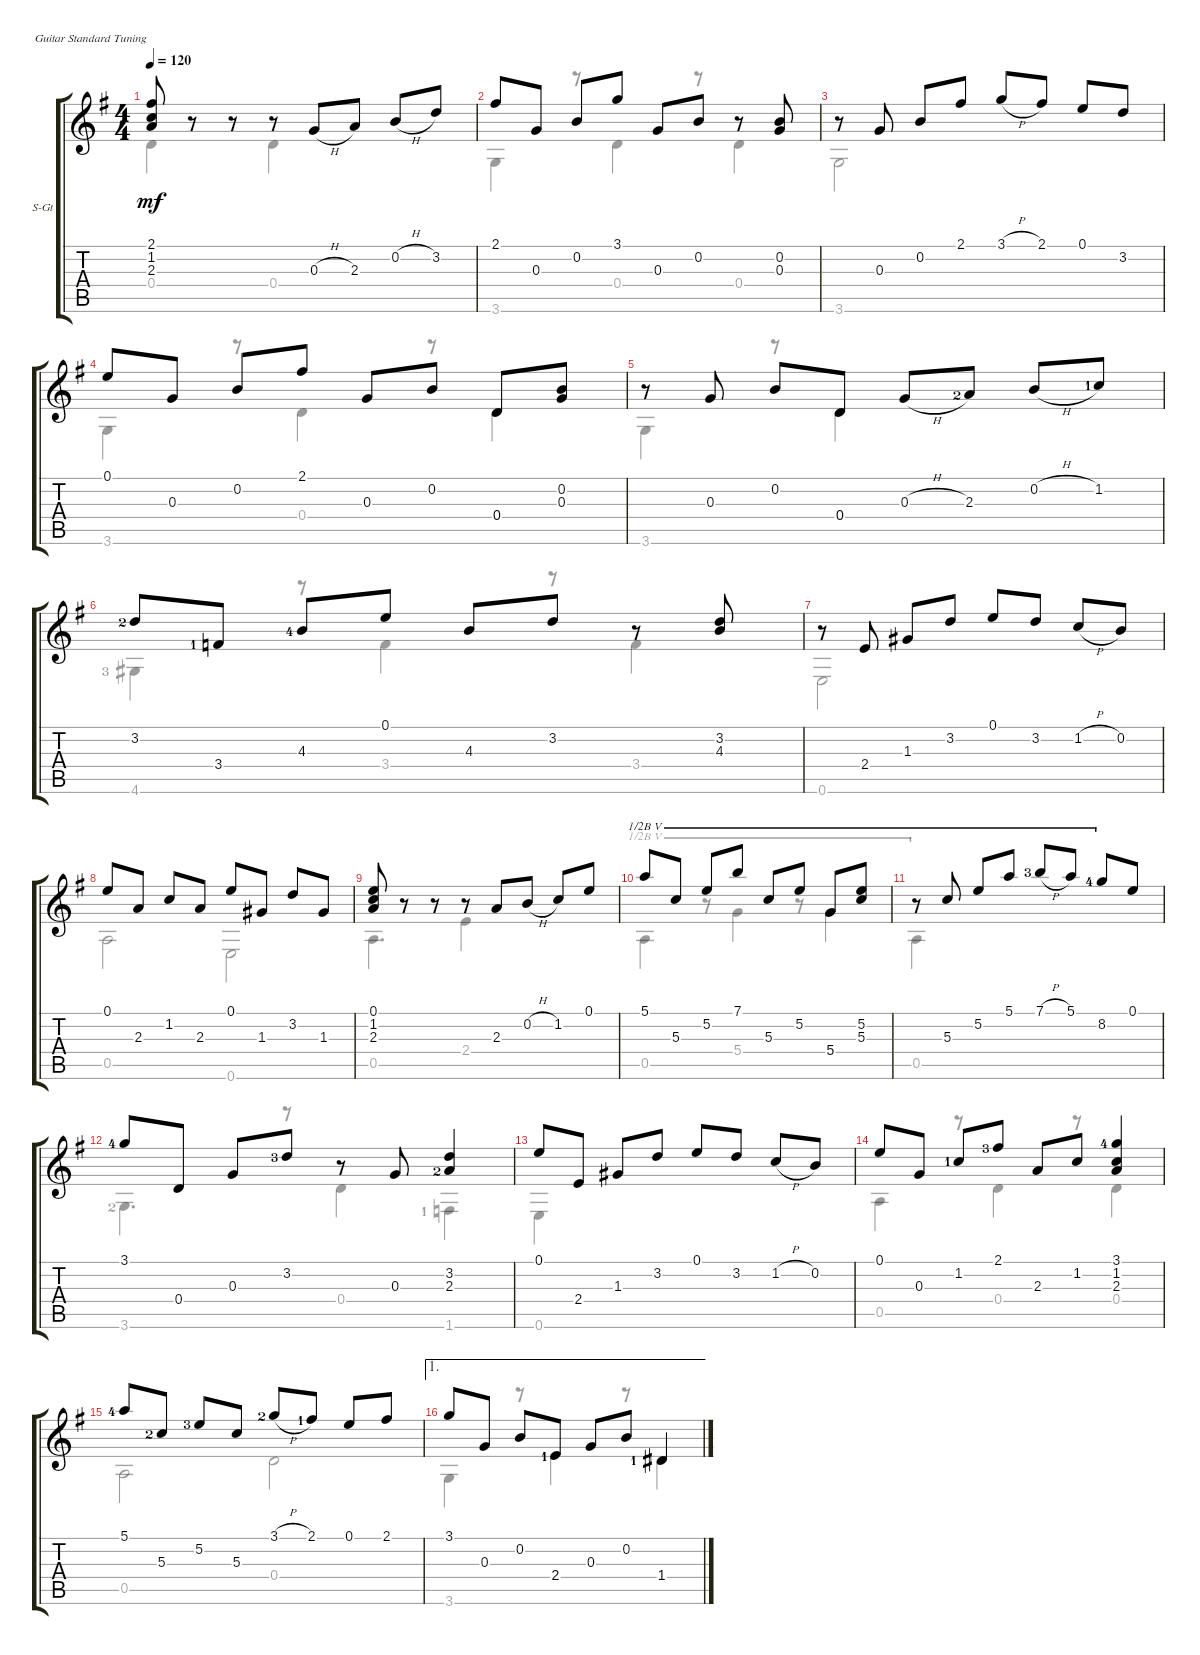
\defaultSystemsLayout 4
\bracketExtendMode groupsimilarinstruments
\firstSystemTrackNameOrientation horizontal
\otherSystemsTrackNameOrientation horizontal
\track ("Steel Guitar" "S-Gt") {instrument acousticguitarsteel}
\staff {score tabs}
\tuning (E4 B3 G3 D3 A2 E2)
\voice
\ts (4 4)
\tempo 120
\clef g2
\ks eminor
(2.1 1.2 2.3).8{dy mf} r.8 r.8 r.8 0.3{h}.8 2.3.8 0.2{h}.8 3.2.8 |
2.1.8 0.3.8 0.2.8 3.1.8 0.3.8 0.2.8 r.8 (0.2 0.3).8 |
r.8 0.3.8 0.2.8 2.1.8 3.1{h}.8 2.1.8 0.1.8 3.2.8 |
0.1.8 0.3.8 0.2.8 2.1.8 0.3.8 0.2.8 0.4.8 (0.2 0.3).8 |
r.8 0.3.8 0.2.8 0.4.8 0.3{h}.8 2.3{lf 3}.8 0.2{h}.8 1.2{lf 2}.8 |
3.2{lf 3}.8 3.4{lf 2}.8 4.3{lf 5}.8 0.1.8 4.3.8 3.2.8 r.8 (3.2 4.3).8 |
r.8 2.4.8 1.3.8 3.2.8 0.1.8 3.2.8 1.2{h}.8 0.2.8 |
0.1.8 2.3.8 1.2.8 2.3.8 0.1.8 1.3.8 3.2.8 1.3.8 |
(1.2 2.3 0.1).8 r.8 r.8 r.8 2.3.8 0.2{h}.8 1.2.8 0.1.8 |
5.1.8{barre (5 half)} 5.3.8{barre (5 half)} 5.2.8{barre (5 half)} 7.1.8{barre (5 half)} 5.3.8{barre (5 half)} 5.2.8{barre (5 half)} 5.4.8{barre (5 half)} (5.2 5.3).8{barre (5 half)} |
r.8{barre (5 half)} 5.3.8{barre (5 half)} 5.2.8{barre (5 half)} 5.1.8{barre (5 half)} 7.1{h lf 4}.8{barre (5 half)} 5.1.8{barre (5 half)} 8.2{lf 5}.8{barre (5 half)} 0.1.8 |
3.1{lf 5}.8 0.4.8 0.3.8 3.2{lf 4}.8 r.8 0.3.8 (3.2 2.3{lf 3}).4 |
0.1.8 2.4.8 1.3.8 3.2.8 0.1.8 3.2.8 1.2{h}.8 0.2.8 |
0.1.8 0.3.8 1.2{lf 2}.8 2.1{lf 4}.8 2.3.8 1.2.8 (3.1{lf 5} 1.2 2.3).4 |
5.1{lf 5}.8 5.3{lf 3}.8 5.2{lf 4}.8 5.3.8 3.1{h lf 3}.8 2.1{lf 2}.8 0.1.8 2.1.8 |
\ae 1
3.1.8 0.3.8 0.2.8 2.4{lf 2}.8 0.3.8 0.2.8 1.4{lf 2}.4
\voice
\clef g2
\ottava regular
\simile none
\ks eminor
0.4.4{dy mf} r.8 0.4.4 |
3.6.4 r.8 0.4.4 r.8 0.4.4 |
3.6.2 |
3.6.4 r.8 0.4.4 r.8 0.4.4 |
3.6.4 r.8 0.4.4 |
4.6{lf 4}.4 r.8 3.4.4 r.8 3.4.4 |
0.6.2 |
0.5.2 0.6.2 |
0.5.4{d} 2.4.4 |
0.5.4{barre (5 half)} r.8{barre (5 half)} 5.4.4{barre (5 half)} r.8{barre (5 half)} 5.4.4{barre (5 half)} |
0.5.4{barre (5 half)} |
3.6{lf 3}.4{d} r.8 0.4.4 1.6{lf 2}.4 |
0.6.4 |
0.5.4 r.8 0.4.4 r.8 0.4.4 |
0.5.2 0.4.2 |
3.6.4 r.8 2.4{lf 2}.4 r.8 1.4{lf 2}.4
